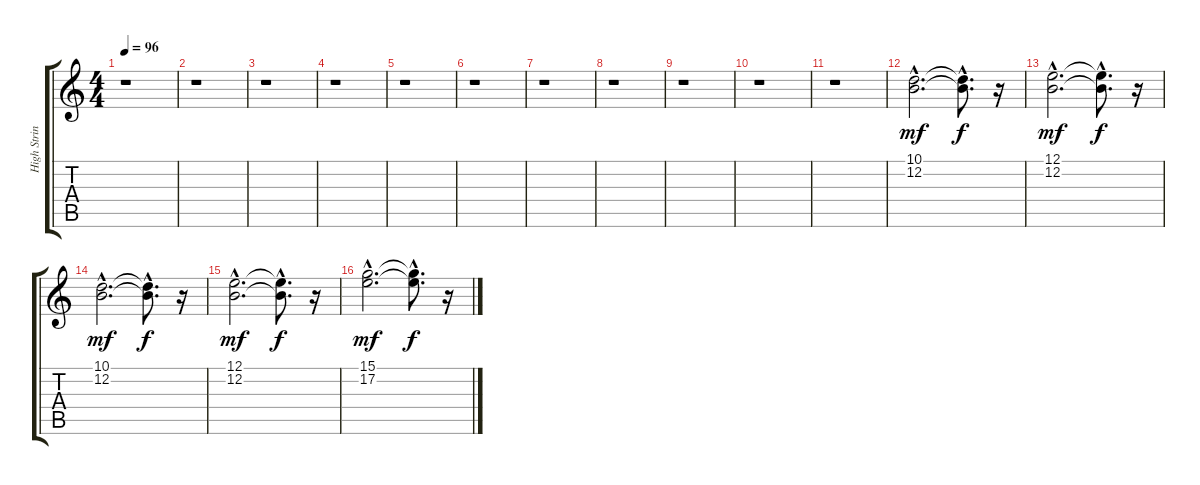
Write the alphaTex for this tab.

\track ("High String Ensemble" "High Strin") {instrument stringensemble2}
\staff {score tabs}
\tuning (E4 B3 G3 D3 A2 E2) {hide}
\ts (4 4)
\tempo 96
\clef g2
\ks c
r.1{dy mf} |
r.1 |
r.1 |
r.1 |
r.1 |
r.1 |
r.1 |
r.1 |
r.1 |
r.1 |
r.1 |
(10.1{hac} 12.2{hac}).2{d} (10.1{hac t} 12.2{hac t}).8{d dy f} r.16 |
(12.1{hac} 12.2{hac}).2{d dy mf} (12.1{hac t} 12.2{hac t}).8{d dy f} r.16 |
(10.1{hac} 12.2{hac}).2{d dy mf} (10.1{hac t} 12.2{hac t}).8{d dy f} r.16 |
(12.1{hac} 12.2{hac}).2{d dy mf} (12.1{hac t} 12.2{hac t}).8{d dy f} r.16 |
(15.1{hac} 17.2{hac}).2{d dy mf} (15.1{hac t} 17.2{hac t}).8{d dy f} r.16
